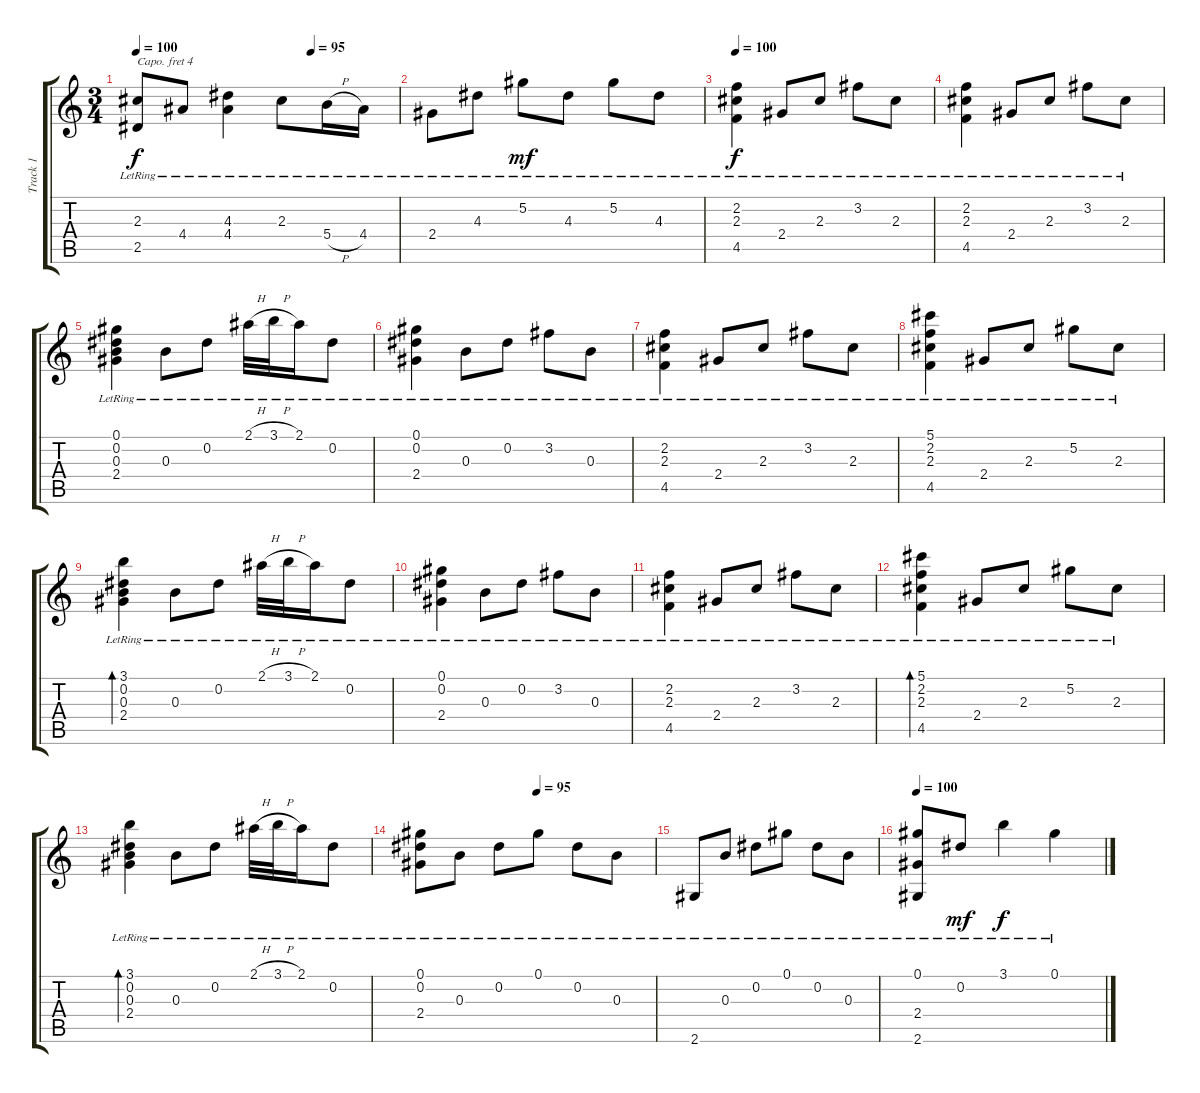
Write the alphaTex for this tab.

\track ("Track 1" "Track 1") {instrument acousticguitarsteel}
\staff {score tabs}
\capo 4
\tuning (E4 B3 G3 D3 A2 D2) {hide}
\ts (3 4)
\tempo 100
\tempo (95 0.6666666666666666)
\clef g2
\ks c
(2.3{lr} 2.5{lr}).8{dy f} 4.4{lr}.8 (4.3{lr} 4.4{lr}).4 2.3{lr}.8 5.4{h lr}.16 4.4{lr}.16 |
2.4{lr}.8 4.3{lr}.8 5.2{lr}.8{dy mf} 4.3{lr}.8 5.2{lr}.8 4.3{lr}.8 |
\tempo 100
(2.2{lr} 2.3{lr} 4.5{lr}).4{dy f} 2.4{lr}.8 2.3{lr}.8 3.2{lr}.8 2.3{lr}.8 |
(2.2{lr} 2.3{lr} 4.5{lr}).4 2.4{lr}.8 2.3{lr}.8 3.2{lr}.8 2.3{lr}.8 |
(0.1{lr} 0.2{lr} 0.3{lr} 2.4{lr}).4 0.3{lr}.8 0.2{lr}.8 2.1{h lr}.32 3.1{h lr}.32 2.1{lr}.16 0.2{lr}.8 |
(0.1{lr} 0.2{lr} 2.4{lr}).4 0.3{lr}.8 0.2{lr}.8 3.2{lr}.8 0.3{lr}.8 |
(2.2{lr} 2.3{lr} 4.5{lr}).4 2.4{lr}.8 2.3{lr}.8 3.2{lr}.8 2.3{lr}.8 |
(5.1{lr} 2.2{lr} 2.3{lr} 4.5{lr}).4 2.4{lr}.8 2.3{lr}.8 5.2{lr}.8 2.3{lr}.8 |
(3.1{lr} 0.2{lr} 0.3 2.4{lr}).4{bd 60} 0.3{lr}.8 0.2{lr}.8 2.1{h lr}.32 3.1{h lr}.32 2.1{lr}.16 0.2{lr}.8 |
(0.1{lr} 0.2{lr} 2.4{lr}).4 0.3{lr}.8 0.2{lr}.8 3.2{lr}.8 0.3{lr}.8 |
(2.2{lr} 2.3{lr} 4.5{lr}).4 2.4{lr}.8 2.3{lr}.8 3.2{lr}.8 2.3{lr}.8 |
(5.1{lr} 2.2{lr} 2.3 4.5{lr}).4{bd 60} 2.4{lr}.8 2.3{lr}.8 5.2{lr}.8 2.3{lr}.8 |
(3.1{lr} 0.2{lr} 0.3 2.4{lr}).4{bd 60} 0.3{lr}.8 0.2{lr}.8 2.1{h lr}.32 3.1{h lr}.32 2.1{lr}.16 0.2{lr}.8 |
\tempo (95 0.5)
(0.1{lr} 0.2{lr} 2.4{lr}).8 0.3{lr}.8 0.2{lr}.8 0.1{lr}.8 0.2{lr}.8 0.3{lr}.8 |
2.6{lr}.8 0.3{lr}.8 0.2{lr}.8 0.1{lr}.8 0.2{lr}.8 0.3{lr}.8 |
\tempo 100
(0.1{lr} 2.4{lr} 2.6{lr}).8 0.2{lr}.8{dy mf} 3.1{lr}.4{dy f} 0.1{lr}.4
